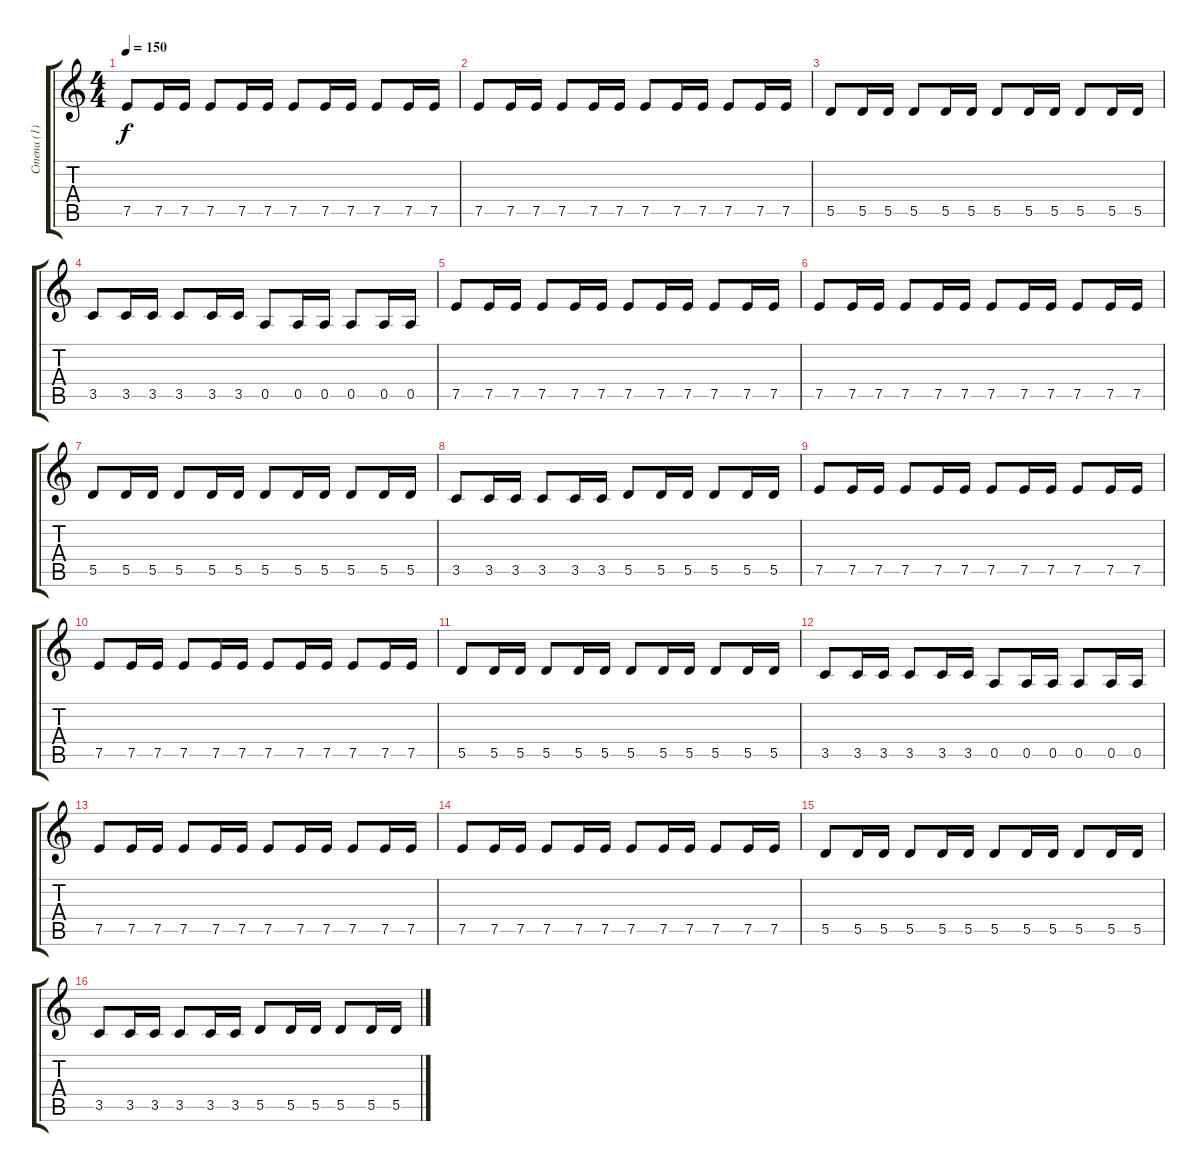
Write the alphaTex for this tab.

\track ("Степа (1) - бас" "Степа (1) ") {instrument electricbassfinger}
\staff {score tabs}
\tuning (E4 B3 G3 D3 A2 E2) {hide}
\ts (4 4)
\tempo 150
\clef g2
\ks c
7.5.8{dy f} 7.5.16 7.5.16 7.5.8 7.5.16 7.5.16 7.5.8 7.5.16 7.5.16 7.5.8 7.5.16 7.5.16 |
7.5.8 7.5.16 7.5.16 7.5.8 7.5.16 7.5.16 7.5.8 7.5.16 7.5.16 7.5.8 7.5.16 7.5.16 |
5.5.8 5.5.16 5.5.16 5.5.8 5.5.16 5.5.16 5.5.8 5.5.16 5.5.16 5.5.8 5.5.16 5.5.16 |
3.5.8 3.5.16 3.5.16 3.5.8 3.5.16 3.5.16 0.5.8 0.5.16 0.5.16 0.5.8 0.5.16 0.5.16 |
7.5.8 7.5.16 7.5.16 7.5.8 7.5.16 7.5.16 7.5.8 7.5.16 7.5.16 7.5.8 7.5.16 7.5.16 |
7.5.8 7.5.16 7.5.16 7.5.8 7.5.16 7.5.16 7.5.8 7.5.16 7.5.16 7.5.8 7.5.16 7.5.16 |
5.5.8 5.5.16 5.5.16 5.5.8 5.5.16 5.5.16 5.5.8 5.5.16 5.5.16 5.5.8 5.5.16 5.5.16 |
3.5.8 3.5.16 3.5.16 3.5.8 3.5.16 3.5.16 5.5.8 5.5.16 5.5.16 5.5.8 5.5.16 5.5.16 |
7.5.8 7.5.16 7.5.16 7.5.8 7.5.16 7.5.16 7.5.8 7.5.16 7.5.16 7.5.8 7.5.16 7.5.16 |
7.5.8 7.5.16 7.5.16 7.5.8 7.5.16 7.5.16 7.5.8 7.5.16 7.5.16 7.5.8 7.5.16 7.5.16 |
5.5.8 5.5.16 5.5.16 5.5.8 5.5.16 5.5.16 5.5.8 5.5.16 5.5.16 5.5.8 5.5.16 5.5.16 |
3.5.8 3.5.16 3.5.16 3.5.8 3.5.16 3.5.16 0.5.8 0.5.16 0.5.16 0.5.8 0.5.16 0.5.16 |
7.5.8 7.5.16 7.5.16 7.5.8 7.5.16 7.5.16 7.5.8 7.5.16 7.5.16 7.5.8 7.5.16 7.5.16 |
7.5.8 7.5.16 7.5.16 7.5.8 7.5.16 7.5.16 7.5.8 7.5.16 7.5.16 7.5.8 7.5.16 7.5.16 |
5.5.8 5.5.16 5.5.16 5.5.8 5.5.16 5.5.16 5.5.8 5.5.16 5.5.16 5.5.8 5.5.16 5.5.16 |
3.5.8 3.5.16 3.5.16 3.5.8 3.5.16 3.5.16 5.5.8 5.5.16 5.5.16 5.5.8 5.5.16 5.5.16
